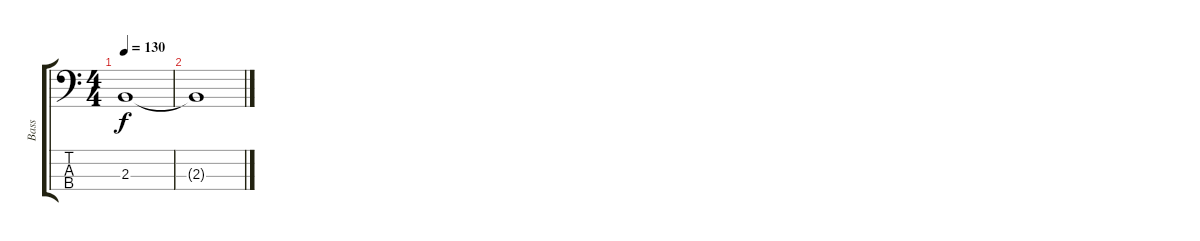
\track ("Bass" "Bass") {instrument electricbassfinger}
\staff {score tabs}
\tuning (G2 D2 A1 E1) {hide}
\ts (4 4)
\tempo 130
\clef f4
\ks c
2.3{t}.1{dy f} |
2.3{t}.1
